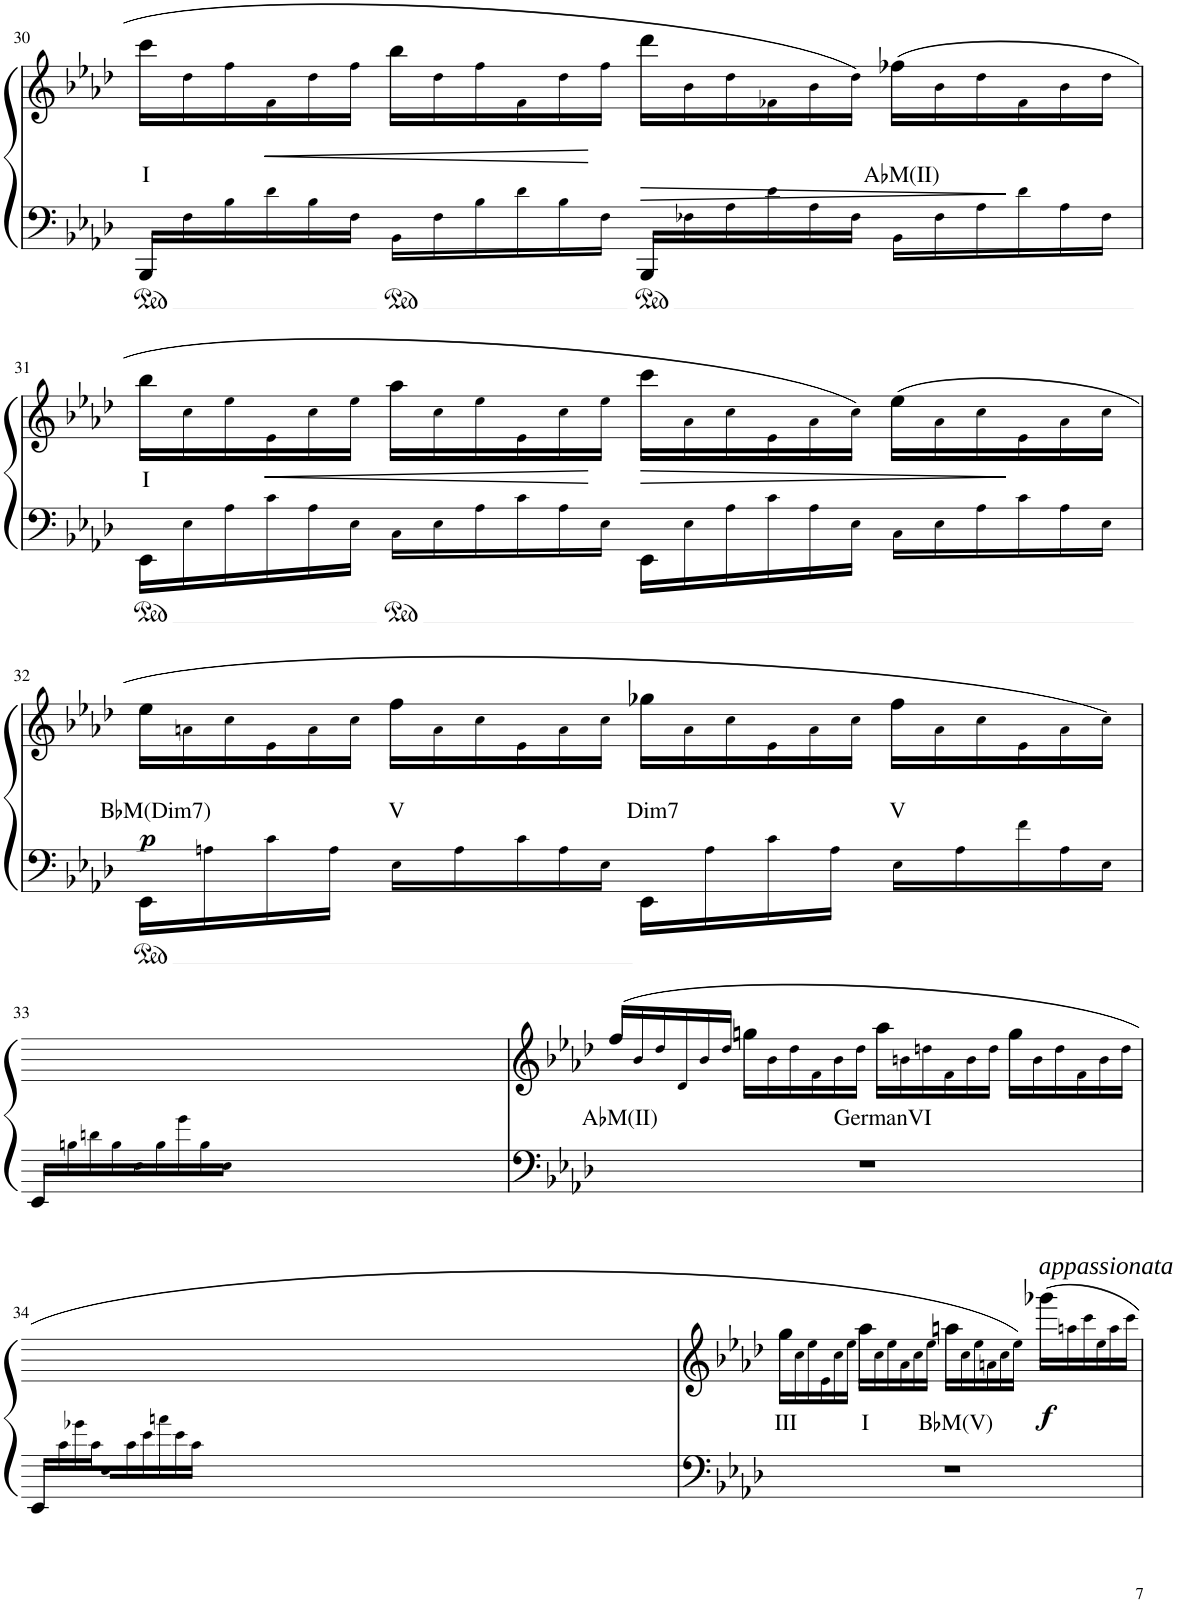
**kern	**kern	**text	**dynam
*part1	*part1	*part1	*part1
*staff2	*staff1	*staff1	*staff1/2
*I"Piano	*	*	*
*I'Pno	*	*	*
!!LO:PB:g=z
*clefF4	*clefG2	*	*
*k[b-e-a-d-]	*k[b-e-a-d-]	*	*
*M4/4	*M4/4	*	*
*met(c)	*met(c)	*	*
*Xtuplet	*Xtuplet	*	*
=30	=30	=30	=30
!	!	!LO:LY:b	!
24BBB-/LL	24ccc\LL	I	.
24F!\	24dd-!\	.	.
24B-!\	24ff!\	.	.
!	!	!	!LO:HP:b
24d-!\	24f!\	.	<
24B-!\	24dd-!\	.	.
24F!\JJ	24ff!\JJ	.	.
24BB-!\LL	24bb-\LL	.	.
24F!\	24dd-!\	.	.
24B-!\	24ff!\	.	.
24d-!\	24f!\	.	.
24B-!\	24dd-!\	.	.
24F!\JJ	24ff!\JJ	.	[
!	!	!	!LO:HP:b
24BBB-/LL	24ddd-\LL	.	>
24F-X!\	24b-!\	.	.
24A-!\	24dd-!\	.	.
24d-!\	24f-X!\	.	.
24A-!\	24b-!\	.	.
24F-!\JJ	24dd-!\JJ	.	.
!	!	!LO:LY:b	!
24BB-!\LL	(24ff-X\LL	A♭M(II)	.
24F-!\	24b-!\	.	.
24A-!\	24dd-!\	.	.
24d-!\	24f-!\	.	]
24A-!\	24b-!\	.	.
24F-!\JJ	24dd-!\JJ	.	.
!!LO:LB:g=z
=31	=31	=31	=31
!	!	!LO:LY:b	!
24EE-\LL	24bb-\LL	I	.
24E-!\	24cc!\	.	.
24A-!\	24ee-!\	.	.
!	!	!	!LO:HP:b
24c!\	24e-!\	.	<
24A-!\	24cc!\	.	.
24E-!\JJ	24ee-!\JJ	.	.
24C!\LL	24aa-\LL	.	.
24E-!\	24cc!\	.	.
24A-!\	24ee-!\	.	.
24c!\	24e-!\	.	.
24A-!\	24cc!\	.	.
24E-!\JJ	24ee-!\JJ	.	[
!	!	!	!LO:HP:b
24EE-\LL	24ccc\LL	.	>
24E-!\	24a-!\	.	.
24A-!\	24cc!\	.	.
24c!\	24e-!\	.	.
24A-!\	24a-!\	.	.
24E-!\JJ	24cc!\JJ)	.	.
24C!\LL	(24ee-\LL	.	.
24E-!\	24a-!\	.	.
24A-!\	24cc!\	.	.
24c!\	24e-!\	.	]
24A-!\	24a-!\	.	.
24E-!\JJ	24cc!\JJ	.	.
!!LO:LB:g=z
=32	=32	=32	=32
!	!	!LO:LY:b	!LO:DY:b
16EE-\LL	24ee-\LL	B♭M(Dim7)	p
.	24an!\	.	.
16An!\	.	.	.
.	24cc!\	.	.
16c!\	24e-!\	.	.
.	24a!\	.	.
16A!\JJ	.	.	.
.	24cc!\JJ	.	.
!	!	!LO:LY:b	!
16E-!\LL	24ff\LL	V	.
.	24a!\	.	.
16A!\	.	.	.
.	24cc!\	.	.
24c!\	24e-!\	.	.
24A!\	24a!\	.	.
24E-!\JJ	24cc!\JJ	.	.
!	!	!LO:LY:b	!
16EE-\LL	24gg-X\LL	Dim7	.
.	24a!\	.	.
16A!\	.	.	.
.	24cc!\	.	.
16c!\	24e-!\	.	.
.	24a!\	.	.
16A!\JJ	.	.	.
.	24cc!\JJ	.	.
!	!	!LO:LY:b	!
16E-!\LL	24ff\LL	V	.
.	24a!\	.	.
16A!\	.	.	.
.	24cc!\	.	.
24f!\	24e-!\	.	.
24A!\	24a!\	.	.
24E-!\JJ	24cc!\JJ)	.	.
!!LO:LB:g=z
=33	=33	=33	=33
!	!	!LO:LY:b	!
16EE-/LL	(24ff/LL	A♭M(II)	.
.	24b-!/	.	.
16Bn!\	.	.	.
.	24dd-!/	.	.
16dn!\	24d-!/	.	.
.	24b-!/	.	.
16B!\	.	.	.
.	24dd-!/JJ	.	.
16E-!\	24ggn\LL	.	.
.	24b-!\	.	.
16B!\	.	.	.
.	24dd-!\	.	.
24g!\	24f!\	.	.
24B!\	24b-!\	.	.
24E-!\JJ	24dd-!\JJ	.	.
!	!	!LO:LY:b	!
2ryy	24aa-\LL	GermanVI	.
.	24bn!\	.	.
.	24ddn!\	.	.
.	24f!\	.	.
.	24b!\	.	.
.	24dd!\JJ	.	.
.	24gg\LL	.	.
.	24b!\	.	.
.	24dd!\	.	.
.	24f!\	.	.
.	24b!\	.	.
.	24dd!\JJ	.	.
1r	1ryy	.	.
!!LO:LB:g=z
=34	=34	=34	=34
!	!	!LO:LY:b	!
16EE-/LL	24gg\LL	III	.
.	24cc!\	.	.
16c!\	.	.	.
.	24ee-!\	.	.
16g-X!\	24e-!\	.	.
.	24cc!\	.	.
16c!\	.	.	.
.	24ee-!\JJ	.	.
!	!	!LO:LY:b	!
24E-!/	24aa-\LL	I	.
24c!\	24cc!\	.	.
24e-!\	24ee-!\	.	.
24an!\	24a-!\	.	.
24e-!\	24cc!\	.	.
24c!\JJ	24ee-!\JJ	.	.
!	!	!LO:LY:b	!
1.ryy	24aan\LL	B♭M(V)	.
.	24cc!\	.	.
.	24ee-!\	.	.
.	24an!\	.	.
.	24cc!\	.	.
.	24ee-!\JJ)	.	.
!	!LO:TX:a:i:t=appassionata	!	!
!	!	!	!LO:DY:b
.	24ggg-X\LL	.	f
.	24aan!\	.	.
.	24ccc!\	.	.
.	24ee-!\	.	.
.	24aa!\	.	.
.	24ccc!\JJ	.	.
.	0ryy	.	.
1r	.	.	.
=	=	=	=
*-	*-	*-	*-
